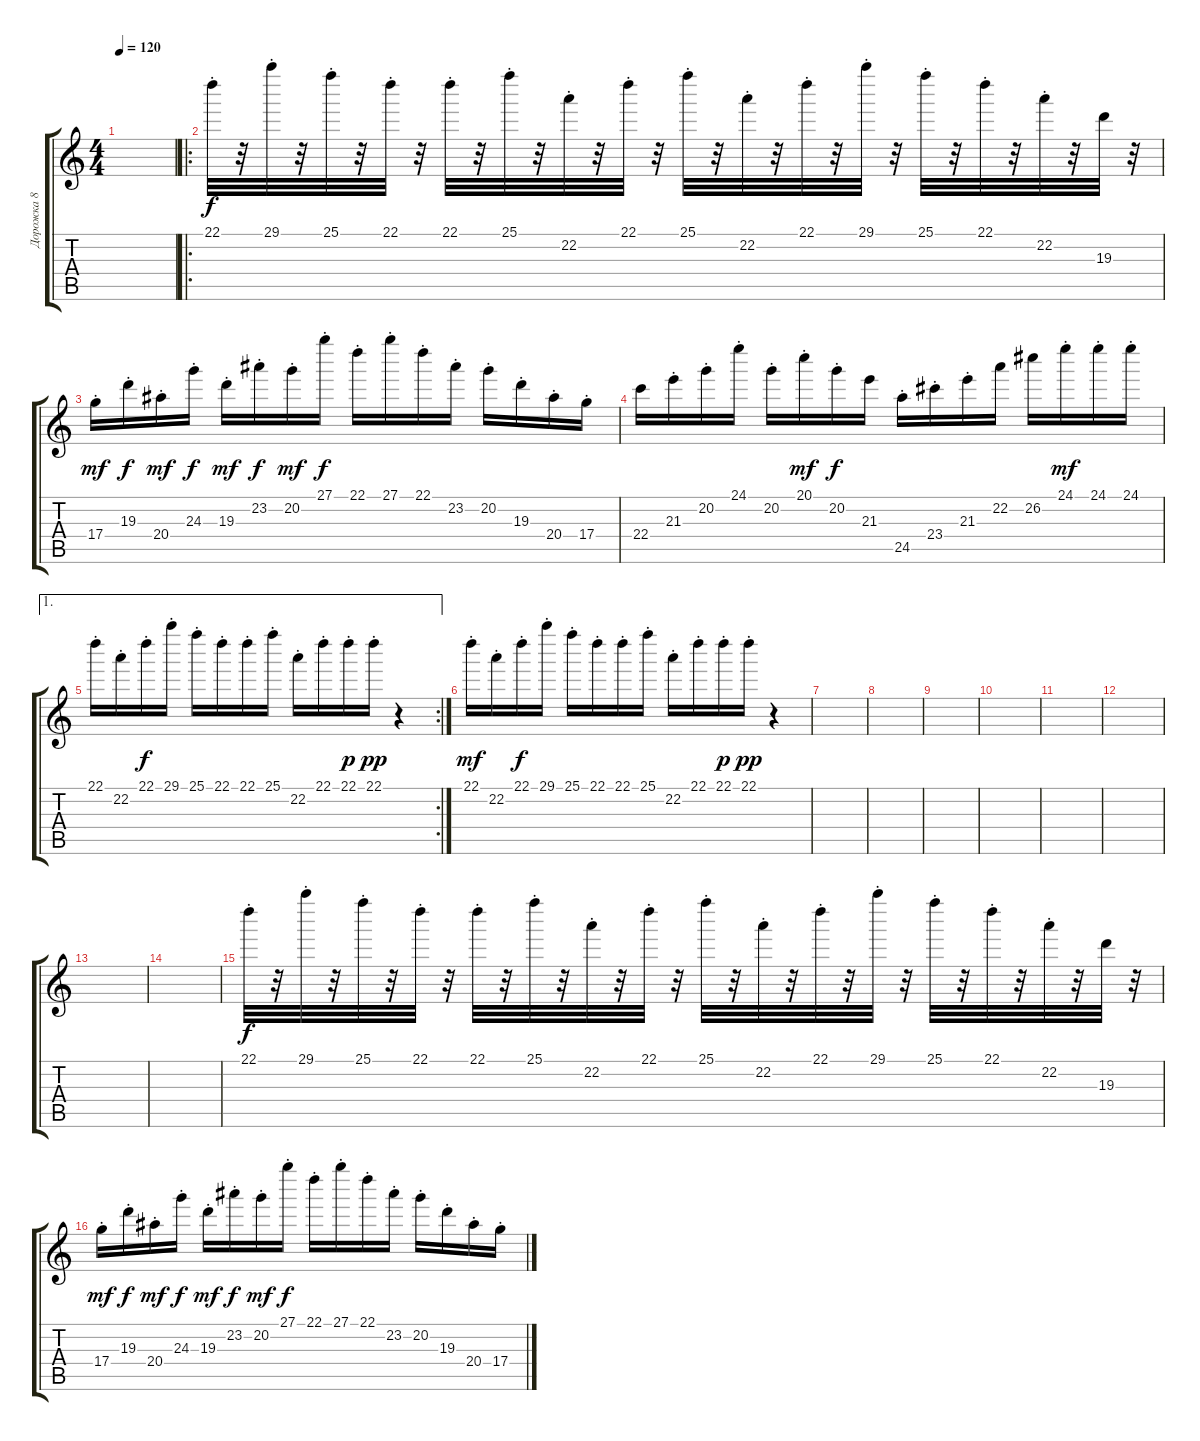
\track ("Дорожка 8" "Дорожка 8") {instrument electricguitarjazz}
\staff {score tabs}
\tuning (E4 B3 G3 D3 A2 E2) {hide}
\ts (4 4)
\tempo 120
\clef g2
\ks c
|
\ro
22.1{st}.32{dy f} r.32 29.1{st}.32 r.32 25.1{st}.32 r.32 22.1{st}.32 r.32 22.1{st}.32 r.32 25.1{st}.32 r.32 22.2{st}.32 r.32 22.1{st}.32 r.32 25.1{st}.32 r.32 22.2{st}.32 r.32 22.1{st}.32 r.32 29.1{st}.32 r.32 25.1{st}.32 r.32 22.1{st}.32 r.32 22.2{st}.32 r.32 19.3.32 r.32 |
17.4{st}.16{dy mf} 19.3{st}.16{dy f} 20.4{st}.16{dy mf} 24.3{st}.16{dy f} 19.3{st}.16{dy mf} 23.2{st}.16{dy f} 20.2{st}.16{dy mf} 27.1{st}.16{dy f} 22.1{st}.16 27.1{st}.16 22.1{st}.16 23.2{st}.16 20.2{st}.16 19.3{st}.16 20.4{st}.16 17.4{st}.16 |
22.4.16 21.3{st}.16 20.2{st}.16 24.1{st}.16 20.2{st}.16 20.1{st}.16{dy mf} 20.2{st}.16{dy f} 21.3.16 24.5{st}.16 23.4{st}.16 21.3{st}.16 22.2.16 26.2.16 24.1{st}.16{dy mf} 24.1{st}.16 24.1{st}.16 |
\ae 1
\rc 2
22.1{st}.16 22.2{st}.16 22.1{st}.16{dy f} 29.1{st}.16 25.1{st}.16 22.1{st}.16 22.1{st}.16 25.1{st}.16 22.2{st}.16 22.1{st}.16 22.1{st}.16{dy p} 22.1{st}.16{dy pp} r.4 |
22.1{st}.16{dy mf} 22.2{st}.16 22.1{st}.16{dy f} 29.1{st}.16 25.1{st}.16 22.1{st}.16 22.1{st}.16 25.1{st}.16 22.2{st}.16 22.1{st}.16 22.1{st}.16{dy p} 22.1{st}.16{dy pp} r.4 |
|
|
|
|
|
|
|
|
22.1{st}.32{dy f} r.32 29.1{st}.32 r.32 25.1{st}.32 r.32 22.1{st}.32 r.32 22.1{st}.32 r.32 25.1{st}.32 r.32 22.2{st}.32 r.32 22.1{st}.32 r.32 25.1{st}.32 r.32 22.2{st}.32 r.32 22.1{st}.32 r.32 29.1{st}.32 r.32 25.1{st}.32 r.32 22.1{st}.32 r.32 22.2{st}.32 r.32 19.3.32 r.32 |
17.4{st}.16{dy mf} 19.3{st}.16{dy f} 20.4{st}.16{dy mf} 24.3{st}.16{dy f} 19.3{st}.16{dy mf} 23.2{st}.16{dy f} 20.2{st}.16{dy mf} 27.1{st}.16{dy f} 22.1{st}.16 27.1{st}.16 22.1{st}.16 23.2{st}.16 20.2{st}.16 19.3{st}.16 20.4{st}.16 17.4{st}.16
